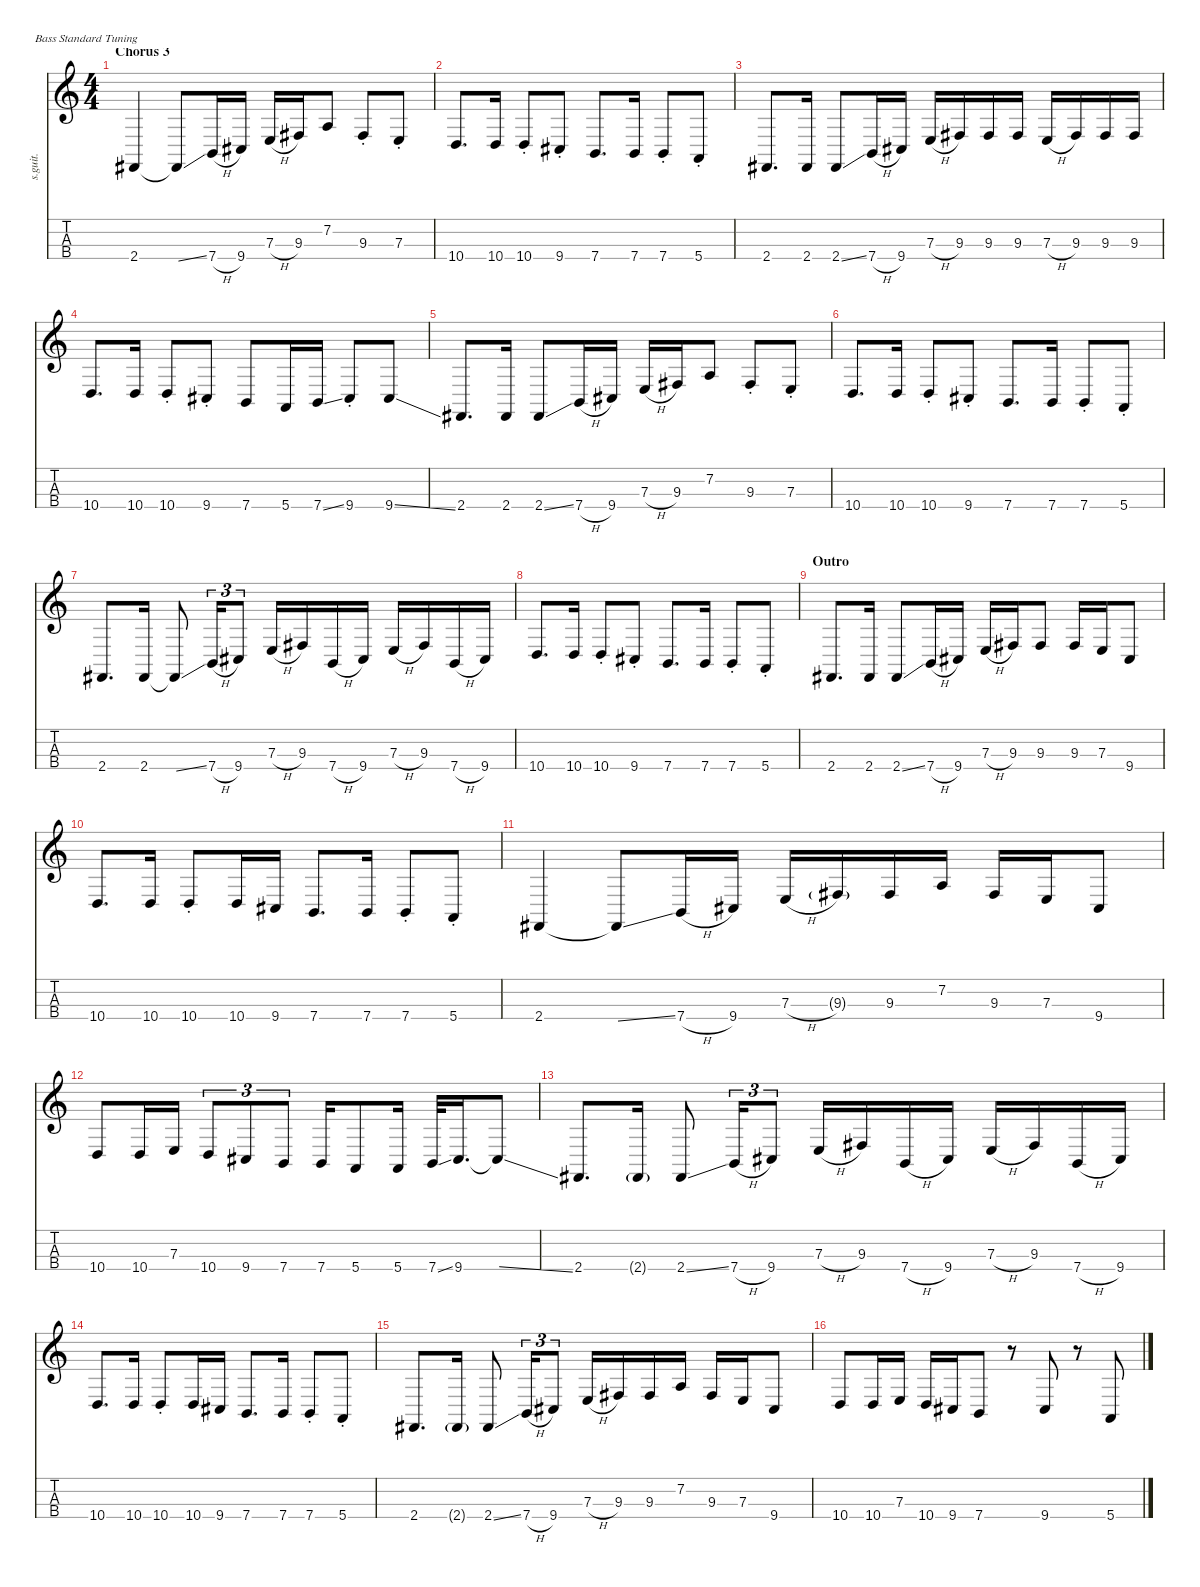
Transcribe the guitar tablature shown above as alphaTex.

\defaultSystemsLayout 4
\hideDynamics
\bracketExtendMode nobrackets
\track ("Nick O'Malley" "s.guit.") {instrument electricbasspick}
\staff {score tabs}
\tuning (G2 D2 A1 E1)
\ts (4 4)
\section ("" "Chorus 3")
\tempo (97 hide)
\clef g2
\ks c
2.4{acc #}.4{lyrics (0 "") lyrics (1 "") lyrics (2 "") lyrics (3 "") lyrics (4 "") dy f} 2.4{ss t acc #}.8{lyrics (0 "") lyrics (1 "") lyrics (2 "") lyrics (3 "") lyrics (4 "")} 7.4{h}.16{lyrics (0 "") lyrics (1 "") lyrics (2 "") lyrics (3 "") lyrics (4 "")} 9.4{acc #}.16{lyrics (0 "") lyrics (1 "") lyrics (2 "") lyrics (3 "") lyrics (4 "")} 7.3{h}.16{lyrics (0 "") lyrics (1 "") lyrics (2 "") lyrics (3 "") lyrics (4 "")} 9.3{acc #}.16{lyrics (0 "") lyrics (1 "") lyrics (2 "") lyrics (3 "") lyrics (4 "")} 7.2.8{lyrics (0 "") lyrics (1 "") lyrics (2 "") lyrics (3 "") lyrics (4 "")} 9.3{st acc #}.8{lyrics (0 "") lyrics (1 "") lyrics (2 "") lyrics (3 "") lyrics (4 "")} 7.3{st}.8{lyrics (0 "") lyrics (1 "") lyrics (2 "") lyrics (3 "") lyrics (4 "")} |
10.4.8{d lyrics (0 "") lyrics (1 "") lyrics (2 "") lyrics (3 "") lyrics (4 "")} 10.4.16{lyrics (0 "") lyrics (1 "") lyrics (2 "") lyrics (3 "") lyrics (4 "")} 10.4{st}.8{lyrics (0 "") lyrics (1 "") lyrics (2 "") lyrics (3 "") lyrics (4 "")} 9.4{st acc #}.8{lyrics (0 "") lyrics (1 "") lyrics (2 "") lyrics (3 "") lyrics (4 "")} 7.4.8{d lyrics (0 "") lyrics (1 "") lyrics (2 "") lyrics (3 "") lyrics (4 "")} 7.4.16{lyrics (0 "") lyrics (1 "") lyrics (2 "") lyrics (3 "") lyrics (4 "")} 7.4{st}.8{lyrics (0 "") lyrics (1 "") lyrics (2 "") lyrics (3 "") lyrics (4 "")} 5.4{st}.8{lyrics (0 "") lyrics (1 "") lyrics (2 "") lyrics (3 "") lyrics (4 "")} |
2.4{acc #}.8{d lyrics (0 "") lyrics (1 "") lyrics (2 "") lyrics (3 "") lyrics (4 "")} 2.4{acc #}.16{lyrics (0 "") lyrics (1 "") lyrics (2 "") lyrics (3 "") lyrics (4 "")} 2.4{ss acc #}.8{lyrics (0 "") lyrics (1 "") lyrics (2 "") lyrics (3 "") lyrics (4 "")} 7.4{h}.16{lyrics (0 "") lyrics (1 "") lyrics (2 "") lyrics (3 "") lyrics (4 "")} 9.4{acc #}.16{lyrics (0 "") lyrics (1 "") lyrics (2 "") lyrics (3 "") lyrics (4 "")} 7.3{h}.16{lyrics (0 "") lyrics (1 "") lyrics (2 "") lyrics (3 "") lyrics (4 "")} 9.3{acc #}.16{lyrics (0 "") lyrics (1 "") lyrics (2 "") lyrics (3 "") lyrics (4 "")} 9.3{acc #}.16{lyrics (0 "") lyrics (1 "") lyrics (2 "") lyrics (3 "") lyrics (4 "")} 9.3{acc #}.16{lyrics (0 "") lyrics (1 "") lyrics (2 "") lyrics (3 "") lyrics (4 "")} 7.3{h}.16{lyrics (0 "") lyrics (1 "") lyrics (2 "") lyrics (3 "") lyrics (4 "")} 9.3{acc #}.16{lyrics (0 "") lyrics (1 "") lyrics (2 "") lyrics (3 "") lyrics (4 "")} 9.3{acc #}.16{lyrics (0 "") lyrics (1 "") lyrics (2 "") lyrics (3 "") lyrics (4 "")} 9.3{acc #}.16{lyrics (0 "") lyrics (1 "") lyrics (2 "") lyrics (3 "") lyrics (4 "")} |
10.4.8{d lyrics (0 "") lyrics (1 "") lyrics (2 "") lyrics (3 "") lyrics (4 "")} 10.4.16{lyrics (0 "") lyrics (1 "") lyrics (2 "") lyrics (3 "") lyrics (4 "")} 10.4{st}.8{lyrics (0 "") lyrics (1 "") lyrics (2 "") lyrics (3 "") lyrics (4 "")} 9.4{st acc #}.8{lyrics (0 "") lyrics (1 "") lyrics (2 "") lyrics (3 "") lyrics (4 "")} 7.4.8{lyrics (0 "") lyrics (1 "") lyrics (2 "") lyrics (3 "") lyrics (4 "")} 5.4.16{lyrics (0 "") lyrics (1 "") lyrics (2 "") lyrics (3 "") lyrics (4 "")} 7.4{ss}.16{lyrics (0 "") lyrics (1 "") lyrics (2 "") lyrics (3 "") lyrics (4 "")} 9.4{st acc #}.8{lyrics (0 "") lyrics (1 "") lyrics (2 "") lyrics (3 "") lyrics (4 "")} 9.4{ss acc #}.8{lyrics (0 "") lyrics (1 "") lyrics (2 "") lyrics (3 "") lyrics (4 "")} |
2.4{acc #}.8{d lyrics (0 "") lyrics (1 "") lyrics (2 "") lyrics (3 "") lyrics (4 "")} 2.4{acc #}.16{lyrics (0 "") lyrics (1 "") lyrics (2 "") lyrics (3 "") lyrics (4 "")} 2.4{ss acc #}.8{lyrics (0 "") lyrics (1 "") lyrics (2 "") lyrics (3 "") lyrics (4 "")} 7.4{h}.16{lyrics (0 "") lyrics (1 "") lyrics (2 "") lyrics (3 "") lyrics (4 "")} 9.4{acc #}.16{lyrics (0 "") lyrics (1 "") lyrics (2 "") lyrics (3 "") lyrics (4 "")} 7.3{h}.16{lyrics (0 "") lyrics (1 "") lyrics (2 "") lyrics (3 "") lyrics (4 "")} 9.3{acc #}.16{lyrics (0 "") lyrics (1 "") lyrics (2 "") lyrics (3 "") lyrics (4 "")} 7.2.8{lyrics (0 "") lyrics (1 "") lyrics (2 "") lyrics (3 "") lyrics (4 "")} 9.3{st acc #}.8{lyrics (0 "") lyrics (1 "") lyrics (2 "") lyrics (3 "") lyrics (4 "")} 7.3{st}.8{lyrics (0 "") lyrics (1 "") lyrics (2 "") lyrics (3 "") lyrics (4 "")} |
10.4.8{d lyrics (0 "") lyrics (1 "") lyrics (2 "") lyrics (3 "") lyrics (4 "")} 10.4.16{lyrics (0 "") lyrics (1 "") lyrics (2 "") lyrics (3 "") lyrics (4 "")} 10.4{st}.8{lyrics (0 "") lyrics (1 "") lyrics (2 "") lyrics (3 "") lyrics (4 "")} 9.4{st acc #}.8{lyrics (0 "") lyrics (1 "") lyrics (2 "") lyrics (3 "") lyrics (4 "")} 7.4.8{d lyrics (0 "") lyrics (1 "") lyrics (2 "") lyrics (3 "") lyrics (4 "")} 7.4.16{lyrics (0 "") lyrics (1 "") lyrics (2 "") lyrics (3 "") lyrics (4 "")} 7.4{st}.8{lyrics (0 "") lyrics (1 "") lyrics (2 "") lyrics (3 "") lyrics (4 "")} 5.4{st}.8{lyrics (0 "") lyrics (1 "") lyrics (2 "") lyrics (3 "") lyrics (4 "")} |
2.4{acc #}.8{d lyrics (0 "") lyrics (1 "") lyrics (2 "") lyrics (3 "") lyrics (4 "")} 2.4{acc #}.16{lyrics (0 "") lyrics (1 "") lyrics (2 "") lyrics (3 "") lyrics (4 "")} 2.4{ss t acc #}.8{lyrics (0 "") lyrics (1 "") lyrics (2 "") lyrics (3 "") lyrics (4 "")} 7.4{h}.16{tu (3 2) lyrics (0 "") lyrics (1 "") lyrics (2 "") lyrics (3 "") lyrics (4 "")} 9.4{acc #}.8{tu (3 2) lyrics (0 "") lyrics (1 "") lyrics (2 "") lyrics (3 "") lyrics (4 "")} 7.3{h}.16{lyrics (0 "") lyrics (1 "") lyrics (2 "") lyrics (3 "") lyrics (4 "")} 9.3{acc #}.16{lyrics (0 "") lyrics (1 "") lyrics (2 "") lyrics (3 "") lyrics (4 "")} 7.4{h}.16{lyrics (0 "") lyrics (1 "") lyrics (2 "") lyrics (3 "") lyrics (4 "")} 9.4{acc #}.16{lyrics (0 "") lyrics (1 "") lyrics (2 "") lyrics (3 "") lyrics (4 "")} 7.3{h}.16{lyrics (0 "") lyrics (1 "") lyrics (2 "") lyrics (3 "") lyrics (4 "")} 9.3{acc #}.16{lyrics (0 "") lyrics (1 "") lyrics (2 "") lyrics (3 "") lyrics (4 "")} 7.4{h}.16{lyrics (0 "") lyrics (1 "") lyrics (2 "") lyrics (3 "") lyrics (4 "")} 9.4{acc #}.16{lyrics (0 "") lyrics (1 "") lyrics (2 "") lyrics (3 "") lyrics (4 "")} |
10.4.8{d lyrics (0 "") lyrics (1 "") lyrics (2 "") lyrics (3 "") lyrics (4 "")} 10.4.16{lyrics (0 "") lyrics (1 "") lyrics (2 "") lyrics (3 "") lyrics (4 "")} 10.4{st}.8{lyrics (0 "") lyrics (1 "") lyrics (2 "") lyrics (3 "") lyrics (4 "")} 9.4{st acc #}.8{lyrics (0 "") lyrics (1 "") lyrics (2 "") lyrics (3 "") lyrics (4 "")} 7.4.8{d lyrics (0 "") lyrics (1 "") lyrics (2 "") lyrics (3 "") lyrics (4 "")} 7.4.16{lyrics (0 "") lyrics (1 "") lyrics (2 "") lyrics (3 "") lyrics (4 "")} 7.4{st}.8{lyrics (0 "") lyrics (1 "") lyrics (2 "") lyrics (3 "") lyrics (4 "")} 5.4{st}.8{lyrics (0 "") lyrics (1 "") lyrics (2 "") lyrics (3 "") lyrics (4 "")} |
\section ("" "Outro")
2.4{acc #}.8{d lyrics (0 "") lyrics (1 "") lyrics (2 "") lyrics (3 "") lyrics (4 "")} 2.4{acc #}.16{lyrics (0 "") lyrics (1 "") lyrics (2 "") lyrics (3 "") lyrics (4 "")} 2.4{ss acc #}.8{lyrics (0 "") lyrics (1 "") lyrics (2 "") lyrics (3 "") lyrics (4 "")} 7.4{h}.16{lyrics (0 "") lyrics (1 "") lyrics (2 "") lyrics (3 "") lyrics (4 "")} 9.4{acc #}.16{lyrics (0 "") lyrics (1 "") lyrics (2 "") lyrics (3 "") lyrics (4 "")} 7.3{h}.16{lyrics (0 "") lyrics (1 "") lyrics (2 "") lyrics (3 "") lyrics (4 "")} 9.3{acc #}.16{lyrics (0 "") lyrics (1 "") lyrics (2 "") lyrics (3 "") lyrics (4 "")} 9.3{acc #}.8{lyrics (0 "") lyrics (1 "") lyrics (2 "") lyrics (3 "") lyrics (4 "")} 9.3{acc #}.16{lyrics (0 "") lyrics (1 "") lyrics (2 "") lyrics (3 "") lyrics (4 "")} 7.3.16{lyrics (0 "") lyrics (1 "") lyrics (2 "") lyrics (3 "") lyrics (4 "")} 9.4{acc #}.8{lyrics (0 "") lyrics (1 "") lyrics (2 "") lyrics (3 "") lyrics (4 "")} |
10.4.8{d lyrics (0 "") lyrics (1 "") lyrics (2 "") lyrics (3 "") lyrics (4 "")} 10.4.16{lyrics (0 "") lyrics (1 "") lyrics (2 "") lyrics (3 "") lyrics (4 "")} 10.4{st}.8{lyrics (0 "") lyrics (1 "") lyrics (2 "") lyrics (3 "") lyrics (4 "")} 10.4.16{lyrics (0 "") lyrics (1 "") lyrics (2 "") lyrics (3 "") lyrics (4 "")} 9.4{acc #}.16{lyrics (0 "") lyrics (1 "") lyrics (2 "") lyrics (3 "") lyrics (4 "")} 7.4.8{d lyrics (0 "") lyrics (1 "") lyrics (2 "") lyrics (3 "") lyrics (4 "")} 7.4.16{lyrics (0 "") lyrics (1 "") lyrics (2 "") lyrics (3 "") lyrics (4 "")} 7.4{st}.8{lyrics (0 "") lyrics (1 "") lyrics (2 "") lyrics (3 "") lyrics (4 "")} 5.4{st}.8{lyrics (0 "") lyrics (1 "") lyrics (2 "") lyrics (3 "") lyrics (4 "")} |
2.4{acc #}.4{lyrics (0 "") lyrics (1 "") lyrics (2 "") lyrics (3 "") lyrics (4 "")} 2.4{ss t acc #}.8{lyrics (0 "") lyrics (1 "") lyrics (2 "") lyrics (3 "") lyrics (4 "")} 7.4{h}.16{lyrics (0 "") lyrics (1 "") lyrics (2 "") lyrics (3 "") lyrics (4 "")} 9.4{acc #}.16{lyrics (0 "") lyrics (1 "") lyrics (2 "") lyrics (3 "") lyrics (4 "")} 7.3{h}.16{lyrics (0 "") lyrics (1 "") lyrics (2 "") lyrics (3 "") lyrics (4 "")} 9.3{g acc #}.16{lyrics (0 "") lyrics (1 "") lyrics (2 "") lyrics (3 "") lyrics (4 "") dy mp} 9.3{acc #}.16{lyrics (0 "") lyrics (1 "") lyrics (2 "") lyrics (3 "") lyrics (4 "") dy f} 7.2.16{lyrics (0 "") lyrics (1 "") lyrics (2 "") lyrics (3 "") lyrics (4 "")} 9.3{acc #}.16{lyrics (0 "") lyrics (1 "") lyrics (2 "") lyrics (3 "") lyrics (4 "")} 7.3.16{lyrics (0 "") lyrics (1 "") lyrics (2 "") lyrics (3 "") lyrics (4 "")} 9.4{acc #}.8{lyrics (0 "") lyrics (1 "") lyrics (2 "") lyrics (3 "") lyrics (4 "")} |
10.4.8{lyrics (0 "") lyrics (1 "") lyrics (2 "") lyrics (3 "") lyrics (4 "")} 10.4.16{lyrics (0 "") lyrics (1 "") lyrics (2 "") lyrics (3 "") lyrics (4 "")} 7.3.16{lyrics (0 "") lyrics (1 "") lyrics (2 "") lyrics (3 "") lyrics (4 "")} 10.4.8{tu (3 2) lyrics (0 "") lyrics (1 "") lyrics (2 "") lyrics (3 "") lyrics (4 "")} 9.4{acc #}.8{tu (3 2) lyrics (0 "") lyrics (1 "") lyrics (2 "") lyrics (3 "") lyrics (4 "")} 7.4.8{tu (3 2) lyrics (0 "") lyrics (1 "") lyrics (2 "") lyrics (3 "") lyrics (4 "")} 7.4.16{lyrics (0 "") lyrics (1 "") lyrics (2 "") lyrics (3 "") lyrics (4 "")} 5.4.8{lyrics (0 "") lyrics (1 "") lyrics (2 "") lyrics (3 "") lyrics (4 "")} 5.4.16{lyrics (0 "") lyrics (1 "") lyrics (2 "") lyrics (3 "") lyrics (4 "")} 7.4{ss}.32{lyrics (0 "") lyrics (1 "") lyrics (2 "") lyrics (3 "") lyrics (4 "")} 9.4{acc #}.16{d lyrics (0 "") lyrics (1 "") lyrics (2 "") lyrics (3 "") lyrics (4 "")} 9.4{ss t acc #}.8{lyrics (0 "") lyrics (1 "") lyrics (2 "") lyrics (3 "") lyrics (4 "")} |
2.4{acc #}.8{d lyrics (0 "") lyrics (1 "") lyrics (2 "") lyrics (3 "") lyrics (4 "")} 2.4{g acc #}.16{lyrics (0 "") lyrics (1 "") lyrics (2 "") lyrics (3 "") lyrics (4 "") dy mp} 2.4{ss acc #}.8{lyrics (0 "") lyrics (1 "") lyrics (2 "") lyrics (3 "") lyrics (4 "") dy f} 7.4{h}.16{tu (3 2) lyrics (0 "") lyrics (1 "") lyrics (2 "") lyrics (3 "") lyrics (4 "")} 9.4{acc #}.8{tu (3 2) lyrics (0 "") lyrics (1 "") lyrics (2 "") lyrics (3 "") lyrics (4 "")} 7.3{h}.16{lyrics (0 "") lyrics (1 "") lyrics (2 "") lyrics (3 "") lyrics (4 "")} 9.3{acc #}.16{lyrics (0 "") lyrics (1 "") lyrics (2 "") lyrics (3 "") lyrics (4 "")} 7.4{h}.16{lyrics (0 "") lyrics (1 "") lyrics (2 "") lyrics (3 "") lyrics (4 "")} 9.4{acc #}.16{lyrics (0 "") lyrics (1 "") lyrics (2 "") lyrics (3 "") lyrics (4 "")} 7.3{h}.16{lyrics (0 "") lyrics (1 "") lyrics (2 "") lyrics (3 "") lyrics (4 "")} 9.3{acc #}.16{lyrics (0 "") lyrics (1 "") lyrics (2 "") lyrics (3 "") lyrics (4 "")} 7.4{h}.16{lyrics (0 "") lyrics (1 "") lyrics (2 "") lyrics (3 "") lyrics (4 "")} 9.4{acc #}.16{lyrics (0 "") lyrics (1 "") lyrics (2 "") lyrics (3 "") lyrics (4 "")} |
10.4.8{d lyrics (0 "") lyrics (1 "") lyrics (2 "") lyrics (3 "") lyrics (4 "")} 10.4.16{lyrics (0 "") lyrics (1 "") lyrics (2 "") lyrics (3 "") lyrics (4 "")} 10.4{st}.8{lyrics (0 "") lyrics (1 "") lyrics (2 "") lyrics (3 "") lyrics (4 "")} 10.4.16{lyrics (0 "") lyrics (1 "") lyrics (2 "") lyrics (3 "") lyrics (4 "")} 9.4{acc #}.16{lyrics (0 "") lyrics (1 "") lyrics (2 "") lyrics (3 "") lyrics (4 "")} 7.4.8{d lyrics (0 "") lyrics (1 "") lyrics (2 "") lyrics (3 "") lyrics (4 "")} 7.4.16{lyrics (0 "") lyrics (1 "") lyrics (2 "") lyrics (3 "") lyrics (4 "")} 7.4{st}.8{lyrics (0 "") lyrics (1 "") lyrics (2 "") lyrics (3 "") lyrics (4 "")} 5.4{st}.8{lyrics (0 "") lyrics (1 "") lyrics (2 "") lyrics (3 "") lyrics (4 "")} |
2.4{acc #}.8{d lyrics (0 "") lyrics (1 "") lyrics (2 "") lyrics (3 "") lyrics (4 "")} 2.4{g acc #}.16{lyrics (0 "") lyrics (1 "") lyrics (2 "") lyrics (3 "") lyrics (4 "") dy mp} 2.4{ss acc #}.8{lyrics (0 "") lyrics (1 "") lyrics (2 "") lyrics (3 "") lyrics (4 "") dy f} 7.4{h}.16{tu (3 2) lyrics (0 "") lyrics (1 "") lyrics (2 "") lyrics (3 "") lyrics (4 "")} 9.4{acc #}.8{tu (3 2) lyrics (0 "") lyrics (1 "") lyrics (2 "") lyrics (3 "") lyrics (4 "")} 7.3{h}.16{lyrics (0 "") lyrics (1 "") lyrics (2 "") lyrics (3 "") lyrics (4 "")} 9.3{acc #}.16{lyrics (0 "") lyrics (1 "") lyrics (2 "") lyrics (3 "") lyrics (4 "")} 9.3{acc #}.16{lyrics (0 "") lyrics (1 "") lyrics (2 "") lyrics (3 "") lyrics (4 "")} 7.2.16{lyrics (0 "") lyrics (1 "") lyrics (2 "") lyrics (3 "") lyrics (4 "")} 9.3{acc #}.16{lyrics (0 "") lyrics (1 "") lyrics (2 "") lyrics (3 "") lyrics (4 "")} 7.3.16{lyrics (0 "") lyrics (1 "") lyrics (2 "") lyrics (3 "") lyrics (4 "")} 9.4{acc #}.8{lyrics (0 "") lyrics (1 "") lyrics (2 "") lyrics (3 "") lyrics (4 "")} |
10.4.8{lyrics (0 "") lyrics (1 "") lyrics (2 "") lyrics (3 "") lyrics (4 "")} 10.4.16{lyrics (0 "") lyrics (1 "") lyrics (2 "") lyrics (3 "") lyrics (4 "")} 7.3.16{lyrics (0 "") lyrics (1 "") lyrics (2 "") lyrics (3 "") lyrics (4 "")} 10.4.16{lyrics (0 "") lyrics (1 "") lyrics (2 "") lyrics (3 "") lyrics (4 "")} 9.4{acc #}.16{lyrics (0 "") lyrics (1 "") lyrics (2 "") lyrics (3 "") lyrics (4 "")} 7.4.8{lyrics (0 "") lyrics (1 "") lyrics (2 "") lyrics (3 "") lyrics (4 "")} r.8 9.4{acc #}.8{lyrics (0 "") lyrics (1 "") lyrics (2 "") lyrics (3 "") lyrics (4 "")} r.8 5.4.8{lyrics (0 "") lyrics (1 "") lyrics (2 "") lyrics (3 "") lyrics (4 "")}
